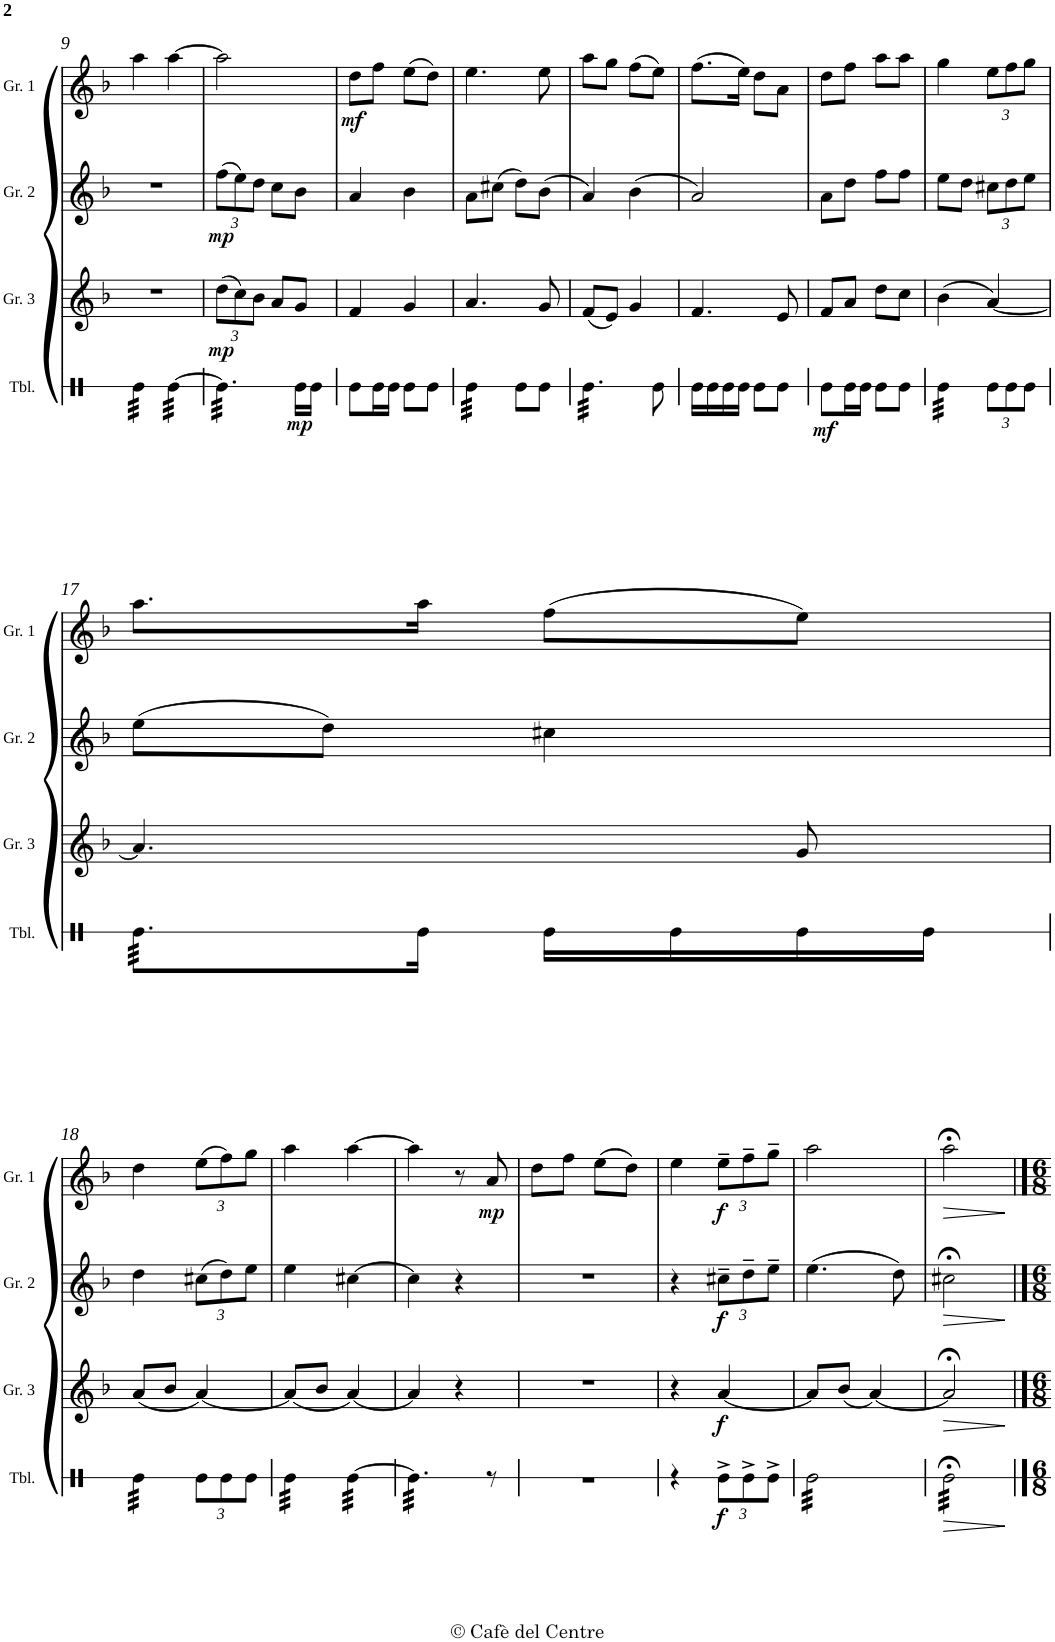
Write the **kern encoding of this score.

**kern	**dynam	**kern	**dynam	**kern	**dynam	**kern	**dynam
*part4	*part4	*part3	*part3	*part2	*part2	*part1	*part1
*staff4	*staff4	*staff3	*staff3	*staff2	*staff2	*staff1	*staff1
*I"Timbal	*	*I"Gralla 3	*	*I"Gralla 2	*	*I"Gralla 1	*
*I'Tbl.	*	*I'Gr. 3	*	*I'Gr. 2	*	*I'Gr. 1	*
!!LO:PB:g=z
*clefX	*	*clefG2	*	*clefG2	*	*clefG2	*
*k[b-]	*	*k[b-]	*	*k[b-]	*	*k[b-]	*
*d:	*	*d:	*	*d:	*	*d:	*
*M2/4	*	*M2/4	*	*M2/4	*	*M2/4	*
=9	=9	=9	=9	=9	=9	=9	=9
*tremolo	*	*	*	*	*	*	*
32Re\LLL	.	2r	.	2r	.	4aa\	.
32Re\	.	.	.	.	.	.	.
32Re\	.	.	.	.	.	.	.
32Re\	.	.	.	.	.	.	.
32Re\	.	.	.	.	.	.	.
32Re\	.	.	.	.	.	.	.
32Re\	.	.	.	.	.	.	.
32Re\JJJ	.	.	.	.	.	.	.
[32Re\LLL	.	.	.	.	.	[4aa\	.
32Re\	.	.	.	.	.	.	.
32Re\	.	.	.	.	.	.	.
32Re\	.	.	.	.	.	.	.
32Re\	.	.	.	.	.	.	.
32Re\	.	.	.	.	.	.	.
32Re\	.	.	.	.	.	.	.
32Re\JJJ	.	.	.	.	.	.	.
=10	=10	=10	=10	=10	=10	=10	=10
*	*	*Xbrackettup	*	*Xbrackettup	*	*	*
!	!	!	!LO:DY:b	!	!LO:DY:b	!	!
32Re\]LLL	.	(>12dd\L	mp	(>12ff\L	mp	2aa\]	.
32Re\	.	.	.	.	.	.	.
32Re\	.	.	.	.	.	.	.
.	.	12cc\)	.	12ee\)	.	.	.
32Re\	.	.	.	.	.	.	.
32Re\	.	.	.	.	.	.	.
32Re\	.	.	.	.	.	.	.
.	.	12b-\J	.	12dd\J	.	.	.
32Re\	.	.	.	.	.	.	.
32Re\	.	.	.	.	.	.	.
32Re\	.	8a/L	.	8cc\L	.	.	.
32Re\	.	.	.	.	.	.	.
32Re\	.	.	.	.	.	.	.
32Re\JJJ	.	.	.	.	.	.	.
*Xtremolo	*	*	*	*	*	*	*
!	!LO:DY:b	!	!	!	!	!	!
16Re\LL	mp	8g/J	.	8b-\J	.	.	.
16Re\JJ	.	.	.	.	.	.	.
=11	=11	=11	=11	=11	=11	=11	=11
!	!	!	!	!	!	!	!LO:DY:b
8Re\L	.	4f/	.	4a/	.	8dd\L	mf
16Re\L	.	.	.	.	.	8ff\J	.
16Re\JJ	.	.	.	.	.	.	.
8Re\L	.	4g/	.	4b-\	.	(>8ee\L	.
8Re\J	.	.	.	.	.	8dd\J)	.
=12	=12	=12	=12	=12	=12	=12	=12
*tremolo	*	*	*	*	*	*	*
32Re\LLL	.	4.a/	.	8a\L	.	4.ee\	.
32Re\	.	.	.	.	.	.	.
32Re\	.	.	.	.	.	.	.
32Re\	.	.	.	.	.	.	.
32Re\	.	.	.	(>8cc#X\J	.	.	.
32Re\	.	.	.	.	.	.	.
32Re\	.	.	.	.	.	.	.
32Re\JJJ	.	.	.	.	.	.	.
*Xtremolo	*	*	*	*	*	*	*
8Re\L	.	.	.	8dd\L)	.	.	.
8Re\J	.	8g/	.	(>8b-\J	.	8ee\	.
=13	=13	=13	=13	=13	=13	=13	=13
*tremolo	*	*	*	*	*	*	*
32Re\LLL	.	(<8f/L	.	4a/)	.	8aa\L	.
32Re\	.	.	.	.	.	.	.
32Re\	.	.	.	.	.	.	.
32Re\	.	.	.	.	.	.	.
32Re\	.	8e/J)	.	.	.	8gg\J	.
32Re\	.	.	.	.	.	.	.
32Re\	.	.	.	.	.	.	.
32Re\	.	.	.	.	.	.	.
32Re\	.	4g/	.	(>4b-\	.	(>8ff\L	.
32Re\	.	.	.	.	.	.	.
32Re\	.	.	.	.	.	.	.
32Re\JJJ	.	.	.	.	.	.	.
*Xtremolo	*	*	*	*	*	*	*
8Re\	.	.	.	.	.	8ee\J)	.
=14	=14	=14	=14	=14	=14	=14	=14
16Re\LL	.	4.f/	.	2a/)	.	(>8.ff\L	.
16Re\	.	.	.	.	.	.	.
16Re\	.	.	.	.	.	.	.
16Re\JJ	.	.	.	.	.	16ee\Jk)	.
8Re\L	.	.	.	.	.	8dd\L	.
8Re\J	.	8e/	.	.	.	8a\J	.
=15	=15	=15	=15	=15	=15	=15	=15
!	!LO:DY:b	!	!	!	!	!	!
8Re\L	mf	8f/L	.	8a\L	.	8dd\L	.
16Re\L	.	8a/J	.	8dd\J	.	8ff\J	.
16Re\JJ	.	.	.	.	.	.	.
8Re\L	.	8dd\L	.	8ff\L	.	8aa\L	.
8Re\J	.	8cc\J	.	8ff\J	.	8aa\J	.
=16	=16	=16	=16	=16	=16	=16	=16
*tremolo	*	*	*	*	*	*	*
32Re\LLL	.	(>4b-\	.	8ee\L	.	4gg\	.
32Re\	.	.	.	.	.	.	.
32Re\	.	.	.	.	.	.	.
32Re\	.	.	.	.	.	.	.
32Re\	.	.	.	8dd\J	.	.	.
32Re\	.	.	.	.	.	.	.
32Re\	.	.	.	.	.	.	.
32Re\JJJ	.	.	.	.	.	.	.
*Xtremolo	*	*	*	*	*	*	*
*Xbrackettup	*	*	*	*	*	*Xbrackettup	*
12Re\L	.	[4a/)	.	12cc#X\L	.	12ee\L	.
12Re\	.	.	.	12dd\	.	12ff\	.
12Re\J	.	.	.	12ee\J	.	12gg\J	.
!!LO:LB:g=z
=17	=17	=17	=17	=17	=17	=17	=17
*tremolo	*	*	*	*	*	*	*
64Re\LLLL	.	4.a/]	.	(>8ee\L	.	8.aa\L	.
64Re\	.	.	.	.	.	.	.
64Re\	.	.	.	.	.	.	.
64Re\	.	.	.	.	.	.	.
64Re\	.	.	.	.	.	.	.
64Re\	.	.	.	.	.	.	.
64Re\	.	.	.	.	.	.	.
64Re\	.	.	.	.	.	.	.
64Re\	.	.	.	8dd\J)	.	.	.
64Re\	.	.	.	.	.	.	.
64Re\	.	.	.	.	.	.	.
64Re\JJJJ	.	.	.	.	.	.	.
*Xtremolo	*	*	*	*	*	*	*
16Re\Jk	.	.	.	.	.	16aa\Jk	.
16Re\LL	.	.	.	4cc#X\	.	(>8ff\L	.
16Re\	.	.	.	.	.	.	.
16Re\	.	8g/	.	.	.	8ee\J)	.
16Re\JJ	.	.	.	.	.	.	.
!!LO:LB:g=z
=18	=18	=18	=18	=18	=18	=18	=18
*tremolo	*	*	*	*	*	*	*
32Re\LLL	.	(<8a/L	.	4dd\	.	4dd\	.
32Re\	.	.	.	.	.	.	.
32Re\	.	.	.	.	.	.	.
32Re\	.	.	.	.	.	.	.
32Re\	.	8b-/J	.	.	.	.	.
32Re\	.	.	.	.	.	.	.
32Re\	.	.	.	.	.	.	.
32Re\JJJ	.	.	.	.	.	.	.
*Xtremolo	*	*	*	*	*	*	*
12Re\L	.	[4a/)	.	(>12cc#X\L	.	(>12ee\L	.
12Re\	.	.	.	12dd\)	.	12ff\)	.
12Re\J	.	.	.	12ee\J	.	12gg\J	.
=19	=19	=19	=19	=19	=19	=19	=19
*tremolo	*	*	*	*	*	*	*
32Re\LLL	.	(<8a/L]	.	4ee\	.	4aa\	.
32Re\	.	.	.	.	.	.	.
32Re\	.	.	.	.	.	.	.
32Re\	.	.	.	.	.	.	.
32Re\	.	8b-/J	.	.	.	.	.
32Re\	.	.	.	.	.	.	.
32Re\	.	.	.	.	.	.	.
32Re\JJJ	.	.	.	.	.	.	.
[32Re\LLL	.	[4a/)	.	[4cc#X\	.	[4aa\	.
32Re\	.	.	.	.	.	.	.
32Re\	.	.	.	.	.	.	.
32Re\	.	.	.	.	.	.	.
32Re\	.	.	.	.	.	.	.
32Re\	.	.	.	.	.	.	.
32Re\	.	.	.	.	.	.	.
32Re\JJJ	.	.	.	.	.	.	.
=20	=20	=20	=20	=20	=20	=20	=20
32Re\]LLL	.	4a/]	.	4cc#\]	.	4aa\]	.
32Re\	.	.	.	.	.	.	.
32Re\	.	.	.	.	.	.	.
32Re\	.	.	.	.	.	.	.
32Re\	.	.	.	.	.	.	.
32Re\	.	.	.	.	.	.	.
32Re\	.	.	.	.	.	.	.
32Re\	.	.	.	.	.	.	.
32Re\	.	4r	.	4r	.	8r	.
32Re\	.	.	.	.	.	.	.
32Re\	.	.	.	.	.	.	.
32Re\JJJ	.	.	.	.	.	.	.
*Xtremolo	*	*	*	*	*	*	*
!	!	!	!	!	!	!	!LO:DY:b
8r	.	.	.	.	.	8a/	mp
=21	=21	=21	=21	=21	=21	=21	=21
2r	.	2r	.	2r	.	8dd\L	.
.	.	.	.	.	.	8ff\J	.
.	.	.	.	.	.	(>8ee\L	.
.	.	.	.	.	.	8dd\J)	.
=22	=22	=22	=22	=22	=22	=22	=22
4r	.	4r	.	4r	.	4ee\	.
!	!LO:DY:b	!	!LO:DY:b	!	!LO:DY:b	!	!LO:DY:b
12Re^\L	f	[4a/	f	12cc#X~\L	f	12ee~\L	f
12Re^\	.	.	.	12dd~\	.	12ff~\	.
12Re^\J	.	.	.	12ee~\J	.	12gg~\J	.
=23	=23	=23	=23	=23	=23	=23	=23
*tremolo	*	*	*	*	*	*	*
32Re\LLL	.	8a/L]	.	(>4.ee\	.	2aa\	.
32Re\	.	.	.	.	.	.	.
32Re\	.	.	.	.	.	.	.
32Re\	.	.	.	.	.	.	.
32Re\	.	(<8b-/J	.	.	.	.	.
32Re\	.	.	.	.	.	.	.
32Re\	.	.	.	.	.	.	.
32Re\	.	.	.	.	.	.	.
32Re\	.	[4a/)	.	.	.	.	.
32Re\	.	.	.	.	.	.	.
32Re\	.	.	.	.	.	.	.
32Re\	.	.	.	.	.	.	.
32Re\	.	.	.	8dd\)	.	.	.
32Re\	.	.	.	.	.	.	.
32Re\	.	.	.	.	.	.	.
32Re\JJJ	.	.	.	.	.	.	.
=23X1	=23X1	=23X1	=23X1	=23X1	=23X1	=23X1	=23X1
!	!LO:HP:b	!	!LO:HP:b	!	!LO:HP:b	!	!LO:HP:b
32Re;<\LLL	>	2a;</]	>	2cc#X;<\	>	2aa;<\	>
32Re;<\	.	.	.	.	.	.	.
32Re;<\	.	.	.	.	.	.	.
32Re;<\	.	.	.	.	.	.	.
32Re;<\	.	.	.	.	.	.	.
32Re;<\	.	.	.	.	.	.	.
32Re;<\	.	.	.	.	.	.	.
32Re;<\	.	.	.	.	.	.	.
32Re;<\	.	.	.	.	.	.	.
32Re;<\	.	.	.	.	.	.	.
32Re;<\	.	.	.	.	.	.	.
32Re;<\	.	.	.	.	.	.	.
32Re;<\	.	.	.	.	.	.	.
32Re;<\	.	.	.	.	.	.	.
32Re;<\	.	.	.	.	.	.	.
32Re;<\JJJ	.	.	.	.	.	.	.
*Xtremolo	*	*	*	*	*	*	*
.	]	.	]	.	]	.	]
==	==	==	==	==	==	==	==
*-	*-	*-	*-	*-	*-	*-	*-
